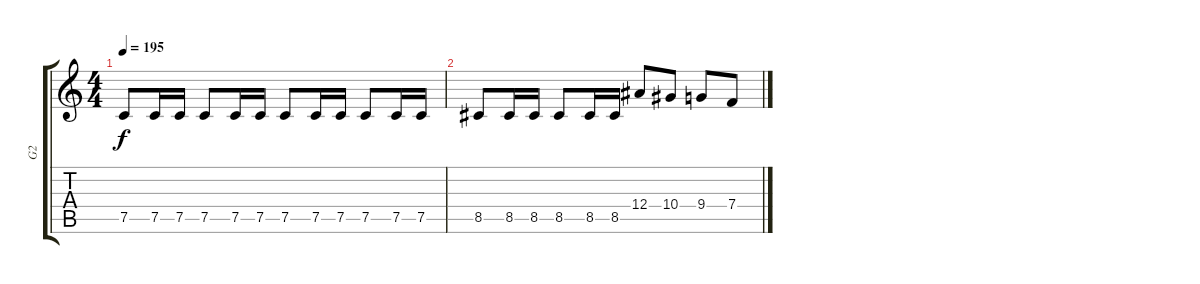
\track ("G2" "G2") {instrument distortionguitar}
\staff {score tabs}
\tuning (C4 G3 Eb3 Bb2 F2 C2) {hide}
\ts (4 4)
\tempo 195
\clef g2
\ks c
7.5.8{dy f} 7.5.16 7.5.16 7.5.8 7.5.16 7.5.16 7.5.8 7.5.16 7.5.16 7.5.8 7.5.16 7.5.16 |
8.5.8 8.5.16 8.5.16 8.5.8 8.5.16 8.5.16 12.4.8 10.4.8 9.4.8 7.4.8
